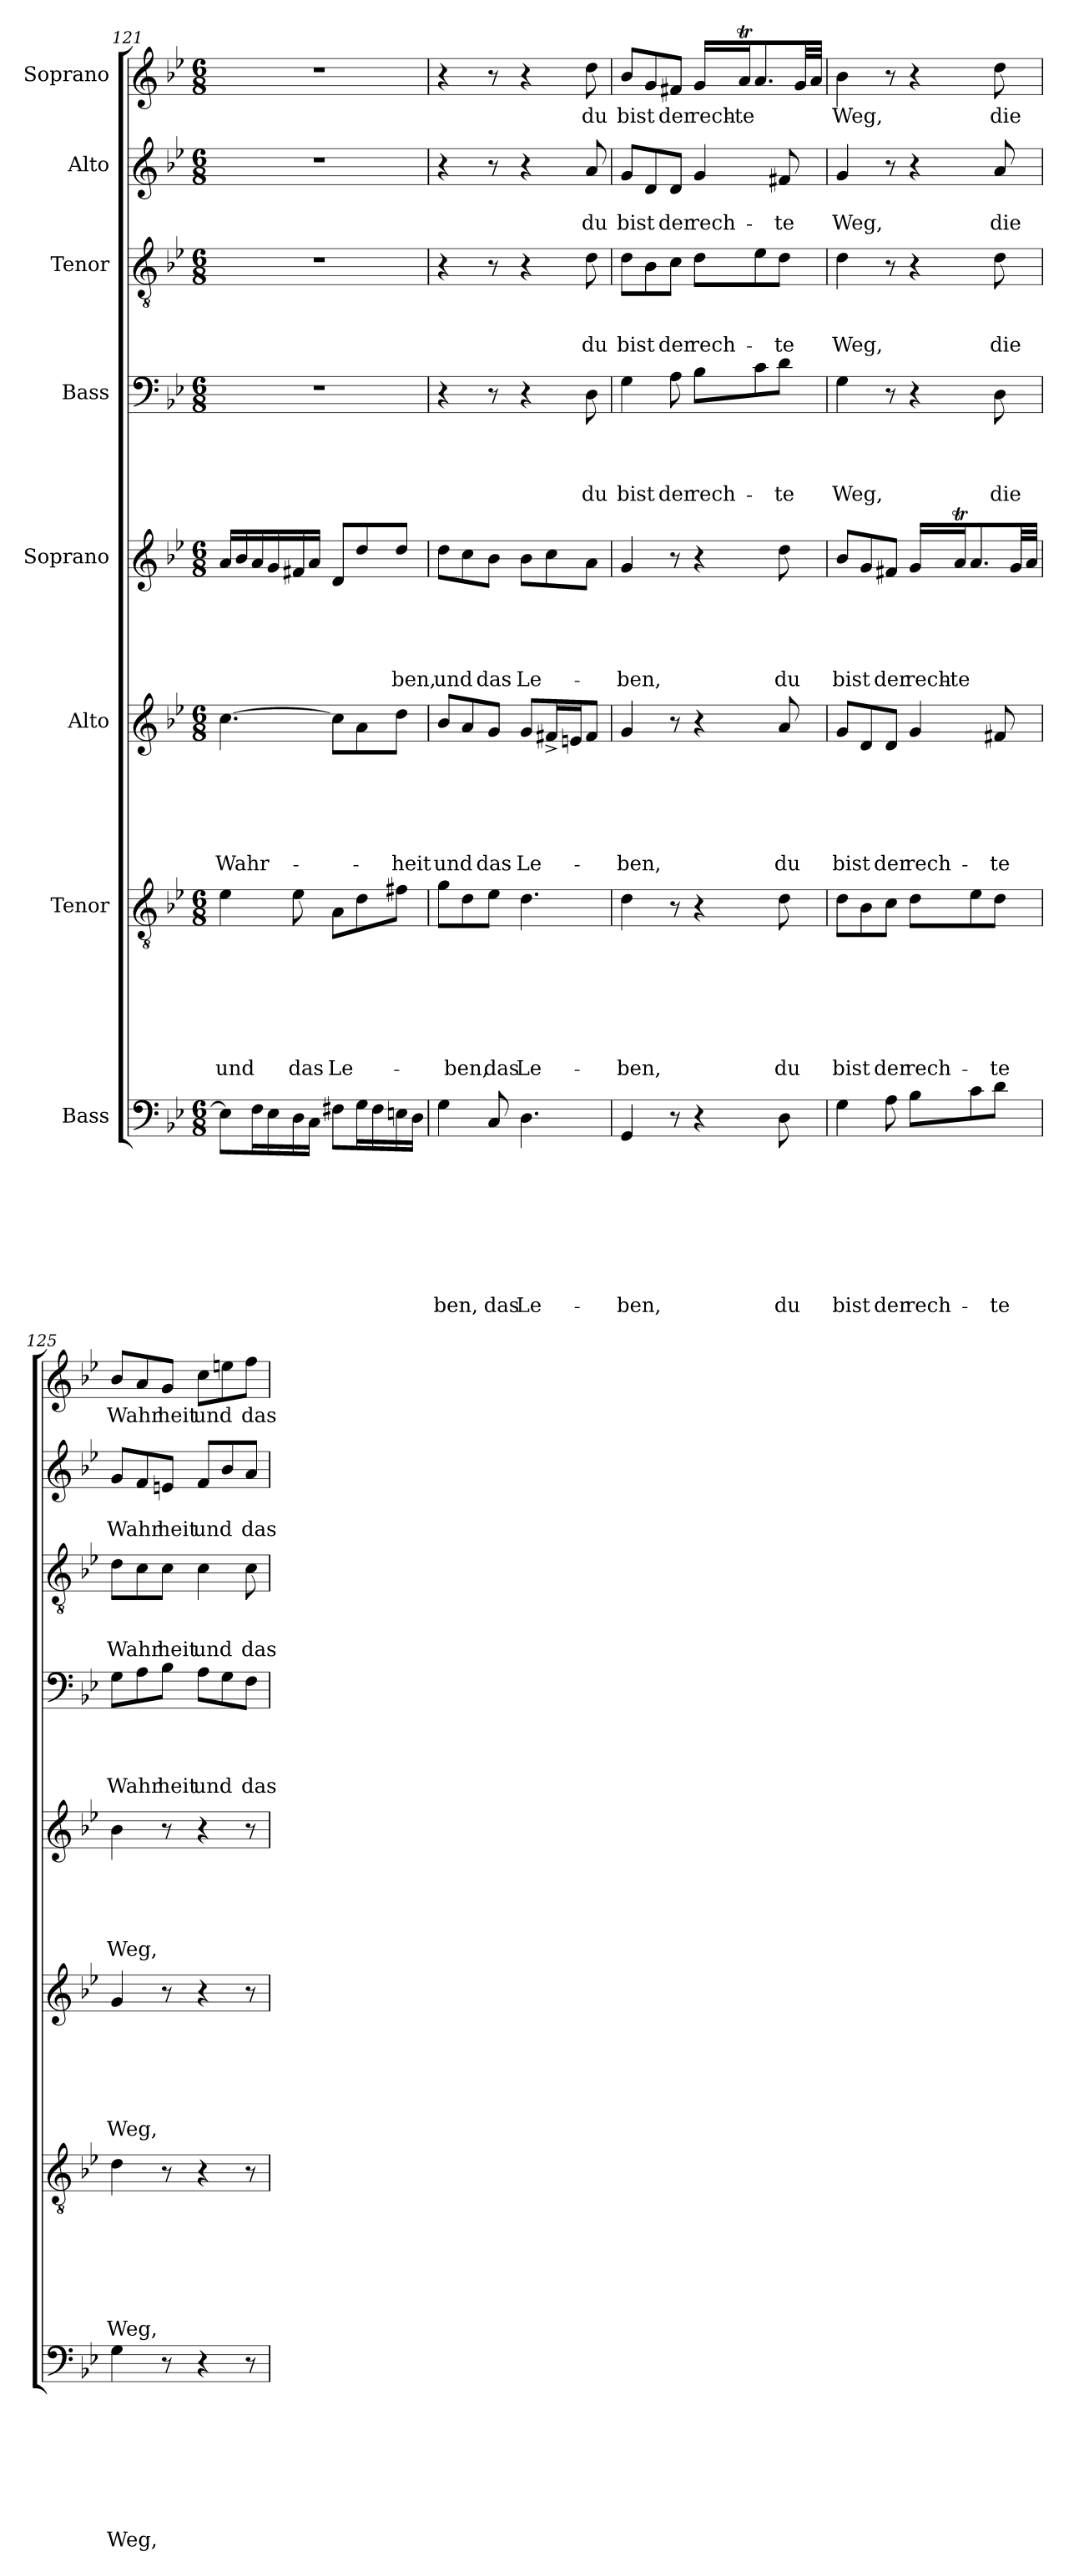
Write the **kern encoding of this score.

**kern	**text	**text	**text	**text	**text	**text	**text	**text	**kern	**text	**text	**text	**text	**text	**text	**text	**kern	**text	**text	**text	**text	**text	**text	**kern	**text	**text	**text	**text	**text	**kern	**text	**text	**text	**text	**kern	**text	**text	**text	**kern	**text	**text	**kern	**text
*part8	*part8	*part8	*part8	*part8	*part8	*part8	*part8	*part8	*part7	*part7	*part7	*part7	*part7	*part7	*part7	*part7	*part6	*part6	*part6	*part6	*part6	*part6	*part6	*part5	*part5	*part5	*part5	*part5	*part5	*part4	*part4	*part4	*part4	*part4	*part3	*part3	*part3	*part3	*part2	*part2	*part2	*part1	*part1
*staff8	*staff8	*staff8	*staff8	*staff8	*staff8	*staff8	*staff8	*staff8	*staff7	*staff7	*staff7	*staff7	*staff7	*staff7	*staff7	*staff7	*staff6	*staff6	*staff6	*staff6	*staff6	*staff6	*staff6	*staff5	*staff5	*staff5	*staff5	*staff5	*staff5	*staff4	*staff4	*staff4	*staff4	*staff4	*staff3	*staff3	*staff3	*staff3	*staff2	*staff2	*staff2	*staff1	*staff1
*I"Bass	*	*	*	*	*	*	*	*	*I"Tenor	*	*	*	*	*	*	*	*I"Alto	*	*	*	*	*	*	*I"Soprano	*	*	*	*	*	*I"Bass	*	*	*	*	*I"Tenor	*	*	*	*I"Alto	*	*	*I"Soprano	*
*clefF4	*	*	*	*	*	*	*	*	*clefGv2	*	*	*	*	*	*	*	*clefG2	*	*	*	*	*	*	*clefG2	*	*	*	*	*	*clefF4	*	*	*	*	*clefGv2	*	*	*	*clefG2	*	*	*clefG2	*
*k[b-e-]	*	*	*	*	*	*	*	*	*k[b-e-]	*	*	*	*	*	*	*	*k[b-e-]	*	*	*	*	*	*	*k[b-e-]	*	*	*	*	*	*k[b-e-]	*	*	*	*	*k[b-e-]	*	*	*	*k[b-e-]	*	*	*k[b-e-]	*
*B-:	*	*	*	*	*	*	*	*	*B-:	*	*	*	*	*	*	*	*B-:	*	*	*	*	*	*	*B-:	*	*	*	*	*	*B-:	*	*	*	*	*B-:	*	*	*	*B-:	*	*	*B-:	*
*M6/8	*	*	*	*	*	*	*	*	*M6/8	*	*	*	*	*	*	*	*M6/8	*	*	*	*	*	*	*M6/8	*	*	*	*	*	*M6/8	*	*	*	*	*M6/8	*	*	*	*M6/8	*	*	*M6/8	*
=121	=121	=121	=121	=121	=121	=121	=121	=121	=121	=121	=121	=121	=121	=121	=121	=121	=121	=121	=121	=121	=121	=121	=121	=121	=121	=121	=121	=121	=121	=121	=121	=121	=121	=121	=121	=121	=121	=121	=121	=121	=121	=121	=121
!	!	!	!	!	!	!	!	!	!	!	!	!	!	!	!	!LO:LY:b	!	!	!	!	!	!	!LO:LY:b	!	!	!	!	!	!	!LO:N:vis=1	!	!	!	!	!LO:N:vis=1	!	!	!	!LO:N:vis=1	!	!	!LO:N:vis=1	!
8E-\L]	.	.	.	.	.	.	.	.	4e-\	.	.	.	.	.	.	und	[>4.cc\	.	.	.	.	.	Wahr-	16a/LL	.	.	.	.	.	2.r	.	.	.	.	2.r	.	.	.	2.r	.	.	2.r	.
.	.	.	.	.	.	.	.	.	.	.	.	.	.	.	.	.	.	.	.	.	.	.	.	16b-/	.	.	.	.	.	.	.	.	.	.	.	.	.	.	.	.	.	.	.
16F\L	.	.	.	.	.	.	.	.	.	.	.	.	.	.	.	.	.	.	.	.	.	.	.	16a/	.	.	.	.	.	.	.	.	.	.	.	.	.	.	.	.	.	.	.
16E-\	.	.	.	.	.	.	.	.	.	.	.	.	.	.	.	.	.	.	.	.	.	.	.	16g/	.	.	.	.	.	.	.	.	.	.	.	.	.	.	.	.	.	.	.
!	!	!	!	!	!	!	!	!	!	!	!	!	!	!	!	!LO:LY:b	!	!	!	!	!	!	!	!	!	!	!	!	!	!	!	!	!	!	!	!	!	!	!	!	!	!	!
16D\	.	.	.	.	.	.	.	.	8e-\	.	.	.	.	.	.	das	.	.	.	.	.	.	.	16f#X/	.	.	.	.	.	.	.	.	.	.	.	.	.	.	.	.	.	.	.
16C\JJ	.	.	.	.	.	.	.	.	.	.	.	.	.	.	.	.	.	.	.	.	.	.	.	16a/JJ	.	.	.	.	.	.	.	.	.	.	.	.	.	.	.	.	.	.	.
!	!	!	!	!	!	!	!	!	!	!	!	!	!	!	!	!LO:LY:b	!	!	!	!	!	!	!	!	!	!	!	!	!	!	!	!	!	!	!	!	!	!	!	!	!	!	!
8F#X\L	.	.	.	.	.	.	.	.	8A\L	.	.	.	.	.	.	Le-	8cc\L]	.	.	.	.	.	.	8d/L	.	.	.	.	.	.	.	.	.	.	.	.	.	.	.	.	.	.	.
16G\L	.	.	.	.	.	.	.	.	8d\	.	.	.	.	.	.	.	8a\	.	.	.	.	.	.	8dd/	.	.	.	.	.	.	.	.	.	.	.	.	.	.	.	.	.	.	.
16F#\	.	.	.	.	.	.	.	.	.	.	.	.	.	.	.	.	.	.	.	.	.	.	.	.	.	.	.	.	.	.	.	.	.	.	.	.	.	.	.	.	.	.	.
!	!	!	!	!	!	!	!	!	!	!	!	!	!	!	!	!	!	!	!	!	!	!	!LO:LY:b	!	!	!	!	!	!LO:LY:b	!	!	!	!	!	!	!	!	!	!	!	!	!	!
16En\	.	.	.	.	.	.	.	.	8f#X\J	.	.	.	.	.	.	.	8dd\J	.	.	.	.	.	-heit	8dd/J	.	.	.	.	-ben,	.	.	.	.	.	.	.	.	.	.	.	.	.	.
16D\JJ	.	.	.	.	.	.	.	.	.	.	.	.	.	.	.	.	.	.	.	.	.	.	.	.	.	.	.	.	.	.	.	.	.	.	.	.	.	.	.	.	.	.	.
=122	=122	=122	=122	=122	=122	=122	=122	=122	=122	=122	=122	=122	=122	=122	=122	=122	=122	=122	=122	=122	=122	=122	=122	=122	=122	=122	=122	=122	=122	=122	=122	=122	=122	=122	=122	=122	=122	=122	=122	=122	=122	=122	=122
!	!	!	!	!	!	!	!	!LO:LY:b	!	!	!	!	!	!	!	!	!	!	!	!	!	!	!LO:LY:b	!	!	!	!	!	!LO:LY:b	!	!	!	!	!	!	!	!	!	!	!	!	!	!
4G\	.	.	.	.	.	.	.	-ben,	8g\L	.	.	.	.	.	.	.	8b-/L	.	.	.	.	.	und	8dd\L	.	.	.	.	und	4r	.	.	.	.	4r	.	.	.	4r	.	.	4r	.
!	!	!	!	!	!	!	!	!	!	!	!	!	!	!	!	!LO:LY:b	!	!	!	!	!	!	!	!	!	!	!	!	!	!	!	!	!	!	!	!	!	!	!	!	!	!	!
.	.	.	.	.	.	.	.	.	8d\	.	.	.	.	.	.	-ben,	8a/	.	.	.	.	.	.	8cc\	.	.	.	.	.	.	.	.	.	.	.	.	.	.	.	.	.	.	.
!	!	!	!	!	!	!	!	!LO:LY:b	!	!	!	!	!	!	!	!LO:LY:b	!	!	!	!	!	!	!LO:LY:b	!	!	!	!	!	!LO:LY:b	!	!	!	!	!	!	!	!	!	!	!	!	!	!
8C/	.	.	.	.	.	.	.	das	8e-\J	.	.	.	.	.	.	das	8g/J	.	.	.	.	.	das	8b-\J	.	.	.	.	das	8r	.	.	.	.	8r	.	.	.	8r	.	.	8r	.
!	!	!	!	!	!	!	!	!LO:LY:b	!	!	!	!	!	!	!	!LO:LY:b	!	!	!	!	!	!	!LO:LY:b	!	!	!	!	!	!LO:LY:b	!	!	!	!	!	!	!	!	!	!	!	!	!	!
4.D\	.	.	.	.	.	.	.	Le-	4.d\	.	.	.	.	.	.	Le-	8g/L	.	.	.	.	.	Le-	8b-\L	.	.	.	.	Le-	4r	.	.	.	.	4r	.	.	.	4r	.	.	4r	.
.	.	.	.	.	.	.	.	.	.	.	.	.	.	.	.	.	16f#X^</L	.	.	.	.	.	.	8cc\	.	.	.	.	.	.	.	.	.	.	.	.	.	.	.	.	.	.	.
.	.	.	.	.	.	.	.	.	.	.	.	.	.	.	.	.	16en/J	.	.	.	.	.	.	.	.	.	.	.	.	.	.	.	.	.	.	.	.	.	.	.	.	.	.
!	!	!	!	!	!	!	!	!	!	!	!	!	!	!	!	!	!	!	!	!	!	!	!	!	!	!	!	!	!	!	!	!	!	!LO:LY:b	!	!	!	!LO:LY:b	!	!	!LO:LY:b	!	!LO:LY:b
.	.	.	.	.	.	.	.	.	.	.	.	.	.	.	.	.	8f#/J	.	.	.	.	.	.	8a\J	.	.	.	.	.	8D\	.	.	.	du	8d\	.	.	du	8a/	.	du	8dd\	du
=123	=123	=123	=123	=123	=123	=123	=123	=123	=123	=123	=123	=123	=123	=123	=123	=123	=123	=123	=123	=123	=123	=123	=123	=123	=123	=123	=123	=123	=123	=123	=123	=123	=123	=123	=123	=123	=123	=123	=123	=123	=123	=123	=123
!	!	!	!	!	!	!	!	!LO:LY:b	!	!	!	!	!	!	!	!LO:LY:b	!	!	!	!	!	!	!LO:LY:b	!	!	!	!	!	!LO:LY:b	!	!	!	!	!LO:LY:b	!	!	!	!LO:LY:b	!	!	!LO:LY:b	!	!LO:LY:b
4GG/	.	.	.	.	.	.	.	-ben,	4d\	.	.	.	.	.	.	-ben,	4g/	.	.	.	.	.	-ben,	4g/	.	.	.	.	-ben,	4G\	.	.	.	bist	8d\L	.	.	bist	8g/L	.	bist	8b-/L	bist
.	.	.	.	.	.	.	.	.	.	.	.	.	.	.	.	.	.	.	.	.	.	.	.	.	.	.	.	.	.	.	.	.	.	.	8B-\	.	.	.	8d/	.	.	8g/	.
!	!	!	!	!	!	!	!	!	!	!	!	!	!	!	!	!	!	!	!	!	!	!	!	!	!	!	!	!	!	!	!	!	!	!LO:LY:b	!	!	!	!LO:LY:b	!	!	!LO:LY:b	!	!LO:LY:b
8r	.	.	.	.	.	.	.	.	8r	.	.	.	.	.	.	.	8r	.	.	.	.	.	.	8r	.	.	.	.	.	8A\	.	.	.	der	8c\J	.	.	der	8d/J	.	der	8f#X/J	der
!	!	!	!	!	!	!	!	!	!	!	!	!	!	!	!	!	!	!	!	!	!	!	!	!	!	!	!	!	!	!	!	!	!	!LO:LY:b	!	!	!	!LO:LY:b	!	!	!LO:LY:b	!	!LO:LY:b
4r	.	.	.	.	.	.	.	.	4r	.	.	.	.	.	.	.	4r	.	.	.	.	.	.	4r	.	.	.	.	.	8B-\L	.	.	.	rech-	8d\L	.	.	rech-	4g/	.	rech-	16g/LL	rech-
!	!	!	!	!	!	!	!	!	!	!	!	!	!	!	!	!	!	!	!	!	!	!	!	!	!	!	!	!	!	!	!	!	!	!	!	!	!	!	!	!	!	!	!LO:LY:b
.	.	.	.	.	.	.	.	.	.	.	.	.	.	.	.	.	.	.	.	.	.	.	.	.	.	.	.	.	.	.	.	.	.	.	.	.	.	.	.	.	.	16at/J	-te
.	.	.	.	.	.	.	.	.	.	.	.	.	.	.	.	.	.	.	.	.	.	.	.	.	.	.	.	.	.	8c\	.	.	.	.	8e-\	.	.	.	.	.	.	8.a/	.
!	!	!	!	!	!	!	!	!LO:LY:b	!	!	!	!	!	!	!	!LO:LY:b	!	!	!	!	!	!	!LO:LY:b	!	!	!	!	!	!LO:LY:b	!	!	!	!	!LO:LY:b	!	!	!	!LO:LY:b	!	!	!LO:LY:b	!	!
8D\	.	.	.	.	.	.	.	du	8d\	.	.	.	.	.	.	du	8a/	.	.	.	.	.	du	8dd\	.	.	.	.	du	8d\J	.	.	.	-te	8d\J	.	.	-te	8f#X/	.	-te	.	.
.	.	.	.	.	.	.	.	.	.	.	.	.	.	.	.	.	.	.	.	.	.	.	.	.	.	.	.	.	.	.	.	.	.	.	.	.	.	.	.	.	.	32g/LL	.
.	.	.	.	.	.	.	.	.	.	.	.	.	.	.	.	.	.	.	.	.	.	.	.	.	.	.	.	.	.	.	.	.	.	.	.	.	.	.	.	.	.	32a/JJJ	.
=124	=124	=124	=124	=124	=124	=124	=124	=124	=124	=124	=124	=124	=124	=124	=124	=124	=124	=124	=124	=124	=124	=124	=124	=124	=124	=124	=124	=124	=124	=124	=124	=124	=124	=124	=124	=124	=124	=124	=124	=124	=124	=124	=124
!	!	!	!	!	!	!	!	!LO:LY:b	!	!	!	!	!	!	!	!LO:LY:b	!	!	!	!	!	!	!LO:LY:b	!	!	!	!	!	!LO:LY:b	!	!	!	!	!LO:LY:b	!	!	!	!LO:LY:b	!	!	!LO:LY:b	!	!LO:LY:b
4G\	.	.	.	.	.	.	.	bist	8d\L	.	.	.	.	.	.	bist	8g/L	.	.	.	.	.	bist	8b-/L	.	.	.	.	bist	4G\	.	.	.	Weg,	4d\	.	.	Weg,	4g/	.	Weg,	4b-\	Weg,
.	.	.	.	.	.	.	.	.	8B-\	.	.	.	.	.	.	.	8d/	.	.	.	.	.	.	8g/	.	.	.	.	.	.	.	.	.	.	.	.	.	.	.	.	.	.	.
!	!	!	!	!	!	!	!	!LO:LY:b	!	!	!	!	!	!	!	!LO:LY:b	!	!	!	!	!	!	!LO:LY:b	!	!	!	!	!	!LO:LY:b	!	!	!	!	!	!	!	!	!	!	!	!	!	!
8A\	.	.	.	.	.	.	.	der	8c\J	.	.	.	.	.	.	der	8d/J	.	.	.	.	.	der	8f#X/J	.	.	.	.	der	8r	.	.	.	.	8r	.	.	.	8r	.	.	8r	.
!	!	!	!	!	!	!	!	!LO:LY:b	!	!	!	!	!	!	!	!LO:LY:b	!	!	!	!	!	!	!LO:LY:b	!	!	!	!	!	!LO:LY:b	!	!	!	!	!	!	!	!	!	!	!	!	!	!
8B-\L	.	.	.	.	.	.	.	rech-	8d\L	.	.	.	.	.	.	rech-	4g/	.	.	.	.	.	rech-	16g/LL	.	.	.	.	rech-	4r	.	.	.	.	4r	.	.	.	4r	.	.	4r	.
!	!	!	!	!	!	!	!	!	!	!	!	!	!	!	!	!	!	!	!	!	!	!	!	!	!	!	!	!	!LO:LY:b	!	!	!	!	!	!	!	!	!	!	!	!	!	!
.	.	.	.	.	.	.	.	.	.	.	.	.	.	.	.	.	.	.	.	.	.	.	.	16at/J	.	.	.	.	-te	.	.	.	.	.	.	.	.	.	.	.	.	.	.
8c\	.	.	.	.	.	.	.	.	8e-\	.	.	.	.	.	.	.	.	.	.	.	.	.	.	8.a/	.	.	.	.	.	.	.	.	.	.	.	.	.	.	.	.	.	.	.
!	!	!	!	!	!	!	!	!LO:LY:b	!	!	!	!	!	!	!	!LO:LY:b	!	!	!	!	!	!	!LO:LY:b	!	!	!	!	!	!	!	!	!	!	!LO:LY:b	!	!	!	!LO:LY:b	!	!	!LO:LY:b	!	!LO:LY:b
8d\J	.	.	.	.	.	.	.	-te	8d\J	.	.	.	.	.	.	-te	8f#X/	.	.	.	.	.	-te	.	.	.	.	.	.	8D\	.	.	.	die	8d\	.	.	die	8a/	.	die	8dd\	die
.	.	.	.	.	.	.	.	.	.	.	.	.	.	.	.	.	.	.	.	.	.	.	.	32g/LL	.	.	.	.	.	.	.	.	.	.	.	.	.	.	.	.	.	.	.
.	.	.	.	.	.	.	.	.	.	.	.	.	.	.	.	.	.	.	.	.	.	.	.	32a/JJJ	.	.	.	.	.	.	.	.	.	.	.	.	.	.	.	.	.	.	.
!!LO:PB:g=z
=125	=125	=125	=125	=125	=125	=125	=125	=125	=125	=125	=125	=125	=125	=125	=125	=125	=125	=125	=125	=125	=125	=125	=125	=125	=125	=125	=125	=125	=125	=125	=125	=125	=125	=125	=125	=125	=125	=125	=125	=125	=125	=125	=125
!	!	!	!	!	!	!	!	!LO:LY:b	!	!	!	!	!	!	!	!LO:LY:b	!	!	!	!	!	!	!LO:LY:b	!	!	!	!	!	!LO:LY:b	!	!	!	!	!LO:LY:b	!	!	!	!LO:LY:b	!	!	!LO:LY:b	!	!LO:LY:b
4G\	.	.	.	.	.	.	.	Weg,	4d\	.	.	.	.	.	.	Weg,	4g/	.	.	.	.	.	Weg,	4b-\	.	.	.	.	Weg,	8G\L	.	.	.	Wahr	8d\L	.	.	Wahr	8g/L	.	Wahr	8b-/L	Wahr
.	.	.	.	.	.	.	.	.	.	.	.	.	.	.	.	.	.	.	.	.	.	.	.	.	.	.	.	.	.	8A\	.	.	.	.	8c\	.	.	.	8f/	.	.	8a/	.
!	!	!	!	!	!	!	!	!	!	!	!	!	!	!	!	!	!	!	!	!	!	!	!	!	!	!	!	!	!	!	!	!	!	!LO:LY:b	!	!	!	!LO:LY:b	!	!	!LO:LY:b	!	!LO:LY:b
8r	.	.	.	.	.	.	.	.	8r	.	.	.	.	.	.	.	8r	.	.	.	.	.	.	8r	.	.	.	.	.	8B-\J	.	.	.	heit	8c\J	.	.	heit	8en/J	.	heit	8g/J	heit
!	!	!	!	!	!	!	!	!	!	!	!	!	!	!	!	!	!	!	!	!	!	!	!	!	!	!	!	!	!	!	!	!	!	!LO:LY:b	!	!	!	!LO:LY:b	!	!	!LO:LY:b	!	!LO:LY:b
4r	.	.	.	.	.	.	.	.	4r	.	.	.	.	.	.	.	4r	.	.	.	.	.	.	4r	.	.	.	.	.	8A\L	.	.	.	und	4c\	.	.	und	8f/L	.	und	8cc\L	und
.	.	.	.	.	.	.	.	.	.	.	.	.	.	.	.	.	.	.	.	.	.	.	.	.	.	.	.	.	.	8G\	.	.	.	.	.	.	.	.	8b-/	.	.	8een\	.
!	!	!	!	!	!	!	!	!	!	!	!	!	!	!	!	!	!	!	!	!	!	!	!	!	!	!	!	!	!	!	!	!	!	!LO:LY:b	!	!	!	!LO:LY:b	!	!	!LO:LY:b	!	!LO:LY:b
8r	.	.	.	.	.	.	.	.	8r	.	.	.	.	.	.	.	8r	.	.	.	.	.	.	8r	.	.	.	.	.	8F\J	.	.	.	das	8c\	.	.	das	8a/J	.	das	8ff\J	das
=	=	=	=	=	=	=	=	=	=	=	=	=	=	=	=	=	=	=	=	=	=	=	=	=	=	=	=	=	=	=	=	=	=	=	=	=	=	=	=	=	=	=	=
*-	*-	*-	*-	*-	*-	*-	*-	*-	*-	*-	*-	*-	*-	*-	*-	*-	*-	*-	*-	*-	*-	*-	*-	*-	*-	*-	*-	*-	*-	*-	*-	*-	*-	*-	*-	*-	*-	*-	*-	*-	*-	*-	*-
